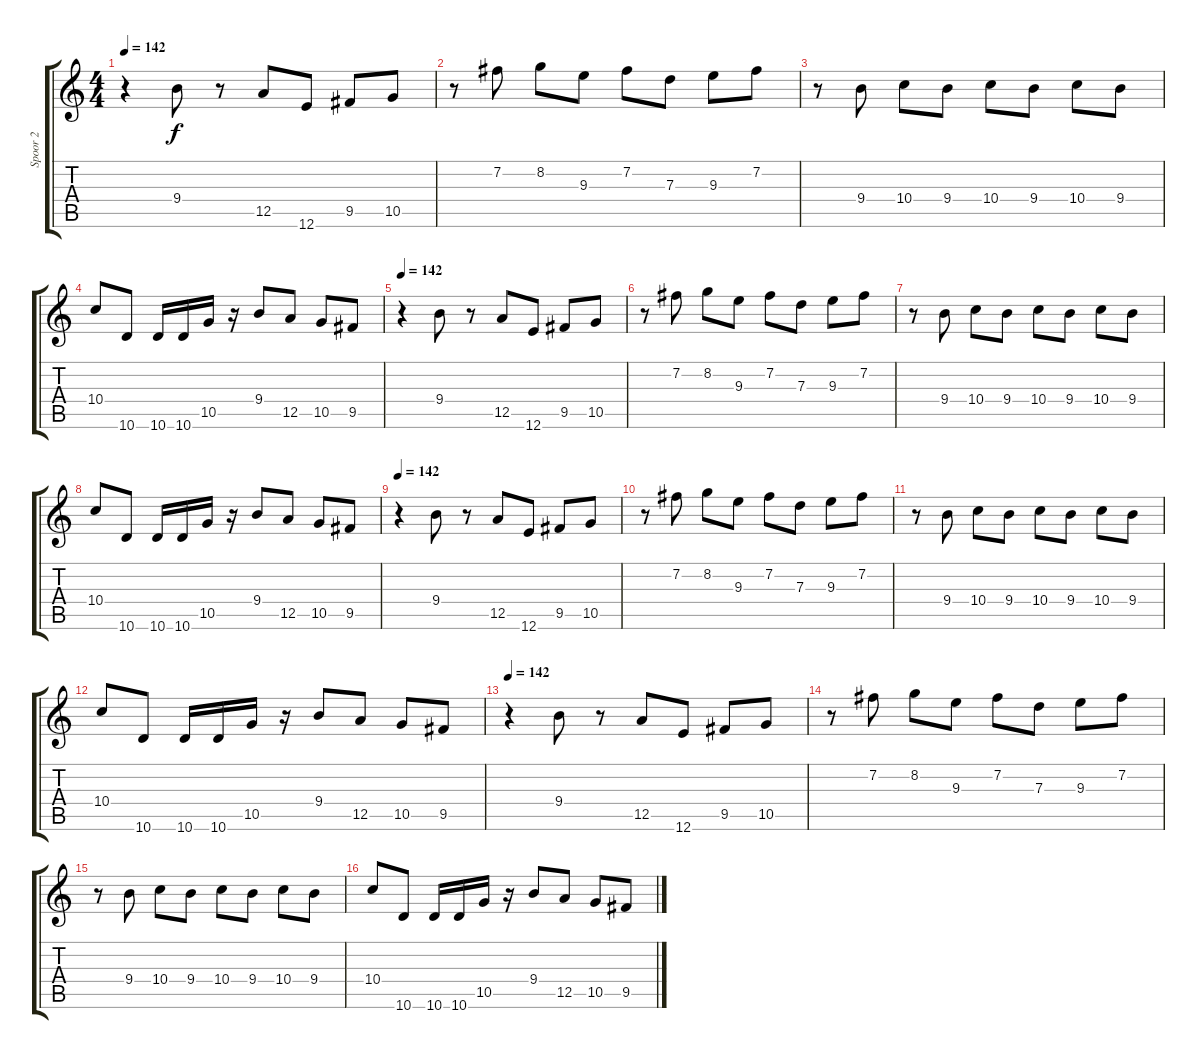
\track ("Spoor 2" "Spoor 2") {instrument overdrivenguitar}
\staff {score tabs}
\tuning (E4 B3 G3 D3 A2 E2) {hide}
\ts (4 4)
\tempo 142
\clef g2
\ks c
r.4{dy f} 9.4.8 r.8 12.5.8 12.6.8 9.5.8 10.5.8 |
r.8 7.2.8 8.2.8 9.3.8 7.2.8 7.3.8 9.3.8 7.2.8 |
r.8 9.4.8 10.4.8 9.4.8 10.4.8 9.4.8 10.4.8 9.4.8 |
10.4.8 10.6.8 10.6.16 10.6.16 10.5.16 r.16 9.4.8 12.5.8 10.5.8 9.5.8 |
\tempo 142
r.4 9.4.8 r.8 12.5.8 12.6.8 9.5.8 10.5.8 |
r.8 7.2.8 8.2.8 9.3.8 7.2.8 7.3.8 9.3.8 7.2.8 |
r.8 9.4.8 10.4.8 9.4.8 10.4.8 9.4.8 10.4.8 9.4.8 |
10.4.8 10.6.8 10.6.16 10.6.16 10.5.16 r.16 9.4.8 12.5.8 10.5.8 9.5.8 |
\tempo 142
r.4 9.4.8 r.8 12.5.8 12.6.8 9.5.8 10.5.8 |
r.8 7.2.8 8.2.8 9.3.8 7.2.8 7.3.8 9.3.8 7.2.8 |
r.8 9.4.8 10.4.8 9.4.8 10.4.8 9.4.8 10.4.8 9.4.8 |
10.4.8 10.6.8 10.6.16 10.6.16 10.5.16 r.16 9.4.8 12.5.8 10.5.8 9.5.8 |
\tempo 142
r.4 9.4.8 r.8 12.5.8 12.6.8 9.5.8 10.5.8 |
r.8 7.2.8 8.2.8 9.3.8 7.2.8 7.3.8 9.3.8 7.2.8 |
r.8 9.4.8 10.4.8 9.4.8 10.4.8 9.4.8 10.4.8 9.4.8 |
10.4.8 10.6.8 10.6.16 10.6.16 10.5.16 r.16 9.4.8 12.5.8 10.5.8 9.5.8
